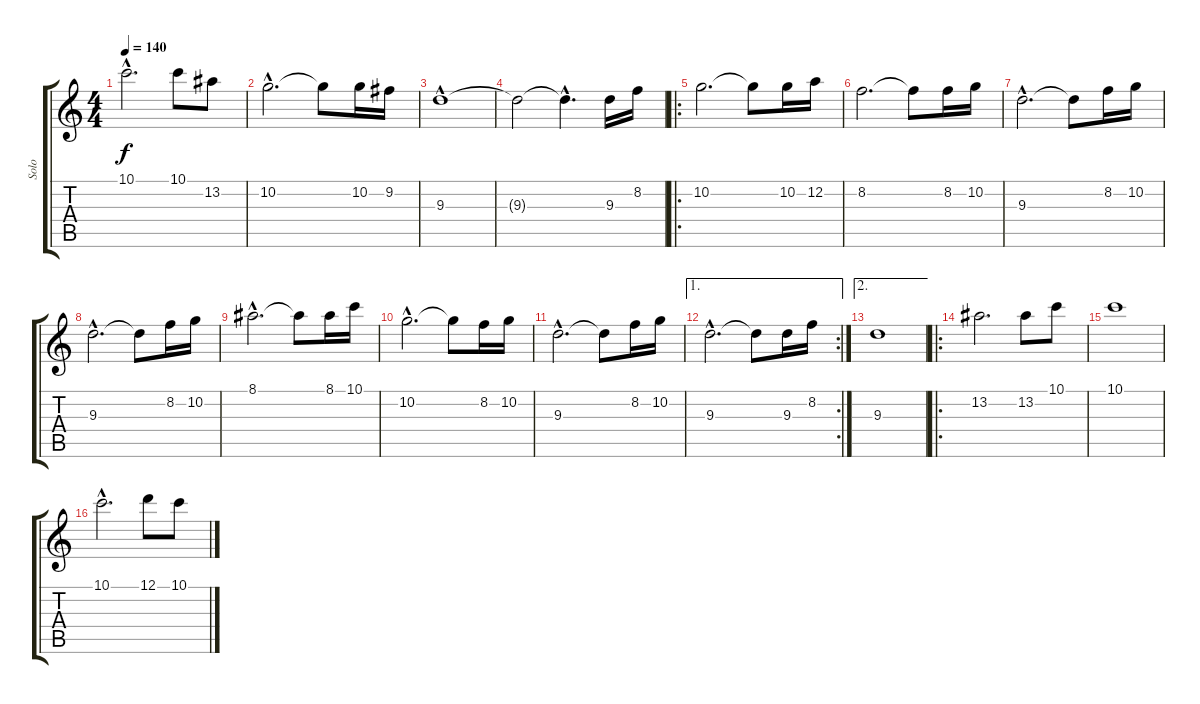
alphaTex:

\track ("Solo" "Solo") {instrument overdrivenguitar}
\staff {score tabs}
\tuning (D4 A3 F3 C3 G2 D2) {hide}
\ts (4 4)
\tempo 140
\clef g2
\ks c
10.1{hac}.2{d dy f} 10.1.8 13.2.8 |
10.2{hac}.2{d} 10.2{t}.8 10.2.16 9.2.16 |
9.3{hac}.1 |
9.3{t}.2 9.3{hac t}.4{d} 9.3.16 8.2.16 |
\ro
10.2.2{d} 10.2{t}.8 10.2.16 12.2.16 |
8.2.2{d} 8.2{t}.8 8.2.16 10.2.16 |
9.3{hac}.2{d} 9.3{t}.8 8.2.16 10.2.16 |
9.3{hac}.2{d} 9.3{t}.8 8.2.16 10.2.16 |
8.1{hac}.2{d} 8.1{t}.8 8.1.16 10.1.16 |
10.2{hac}.2{d} 10.2{t}.8 8.2.16 10.2.16 |
9.3{hac}.2{d} 9.3{t}.8 8.2.16 10.2.16 |
\ae 1
\rc 2
9.3{hac}.2{d} 9.3{t}.8 9.3.16 8.2.16 |
\ae 2
9.3.1 |
\ro
13.2.2{d} 13.2.8 10.1.8 |
10.1.1 |
10.1{hac}.2{d} 12.1.8 10.1.8
